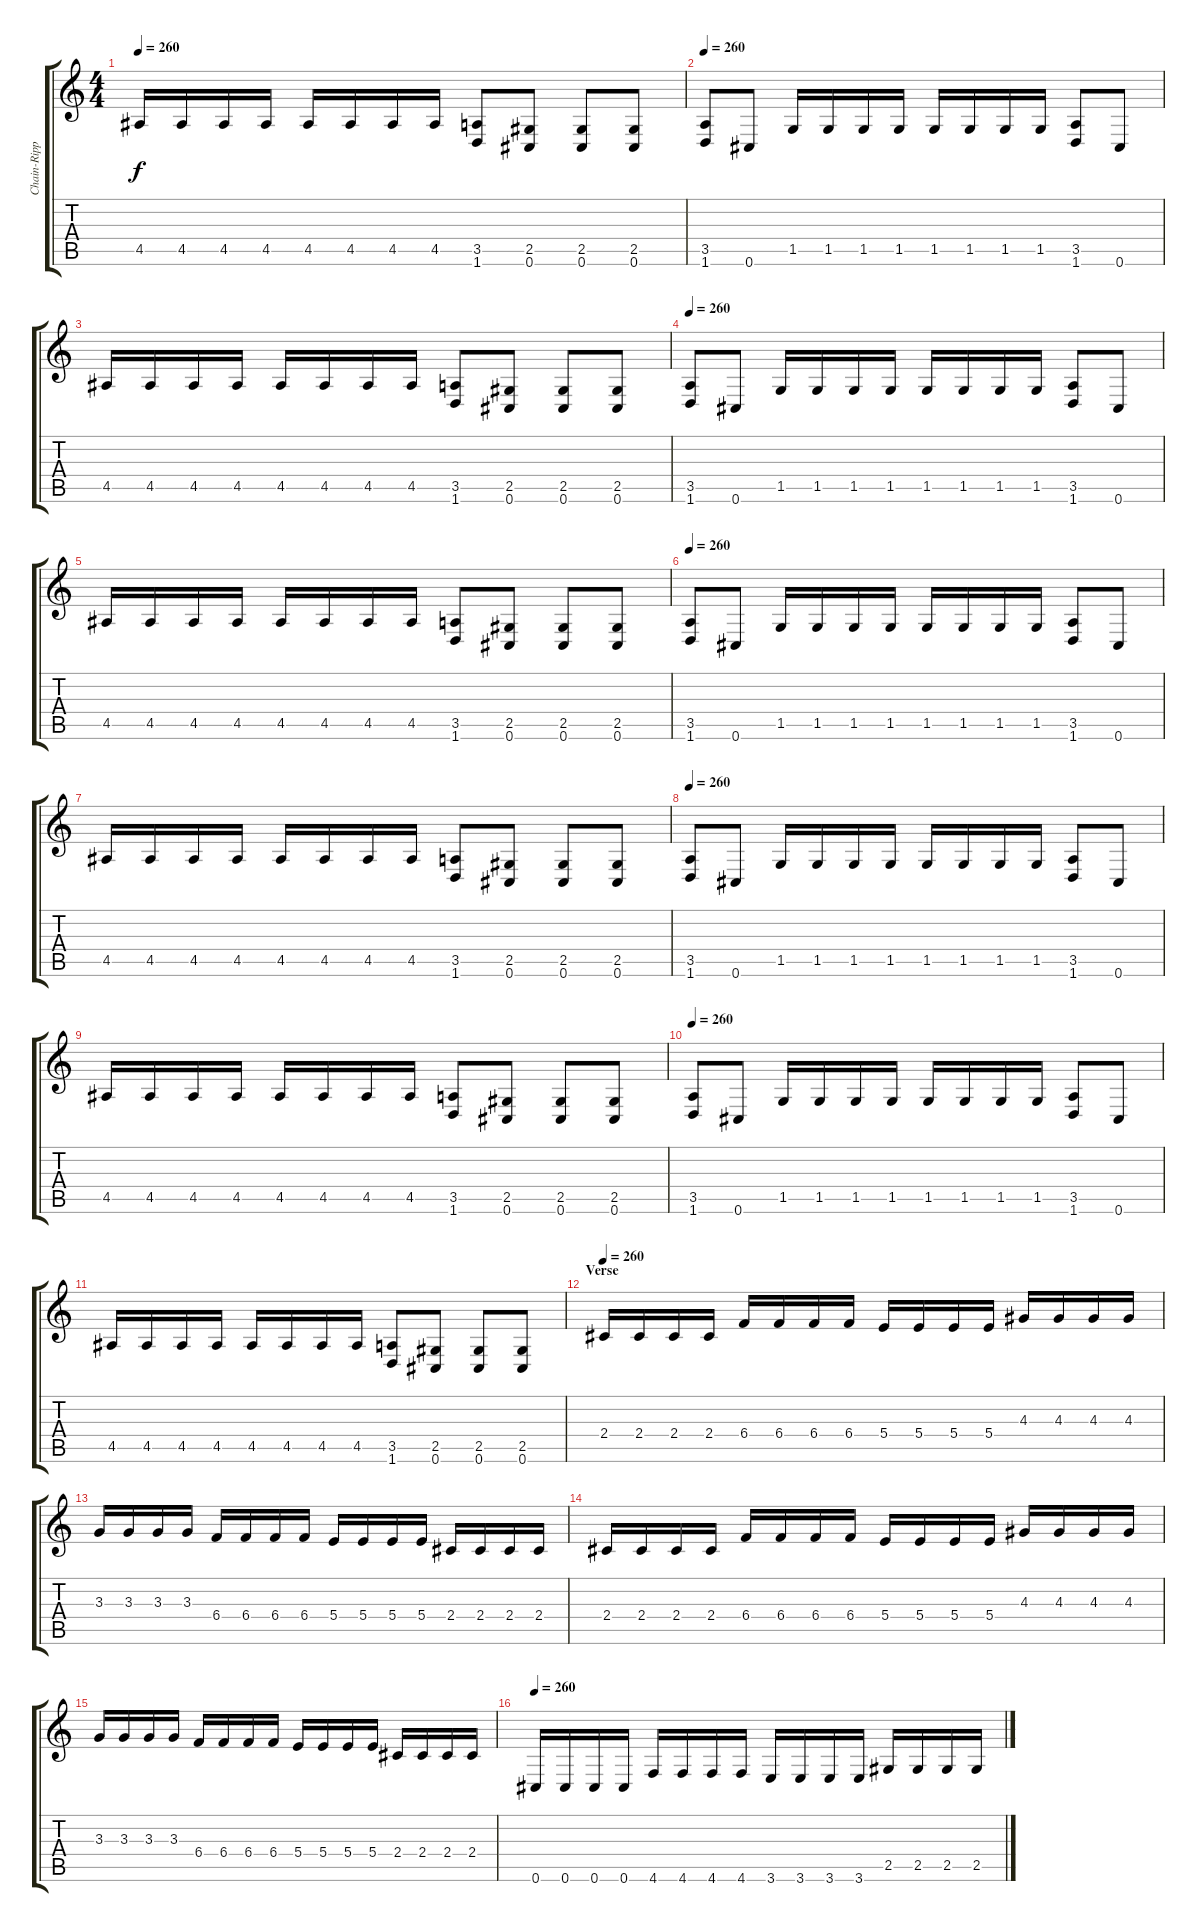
\track ("Chain-Ripping Goresaw Corpse Digestor" "Chain-Ripp") {instrument distortionguitar}
\staff {score tabs}
\tuning (Db4 Ab3 E3 B2 Gb2 Db2) {hide}
\ts (4 4)
\tempo 260
\clef g2
\ks c
4.5.16{dy f} 4.5.16 4.5.16 4.5.16 4.5.16 4.5.16 4.5.16 4.5.16 (3.5 1.6).8 (2.5 0.6).8 (2.5 0.6).8 (2.5 0.6).8 |
\tempo 260
(3.5 1.6).8 0.6.8 1.5.16 1.5.16 1.5.16 1.5.16 1.5.16 1.5.16 1.5.16 1.5.16 (3.5 1.6).8 0.6.8 |
4.5.16 4.5.16 4.5.16 4.5.16 4.5.16 4.5.16 4.5.16 4.5.16 (3.5 1.6).8 (2.5 0.6).8 (2.5 0.6).8 (2.5 0.6).8 |
\tempo 260
(3.5 1.6).8 0.6.8 1.5.16 1.5.16 1.5.16 1.5.16 1.5.16 1.5.16 1.5.16 1.5.16 (3.5 1.6).8 0.6.8 |
4.5.16 4.5.16 4.5.16 4.5.16 4.5.16 4.5.16 4.5.16 4.5.16 (3.5 1.6).8 (2.5 0.6).8 (2.5 0.6).8 (2.5 0.6).8 |
\tempo 260
(3.5 1.6).8 0.6.8 1.5.16 1.5.16 1.5.16 1.5.16 1.5.16 1.5.16 1.5.16 1.5.16 (3.5 1.6).8 0.6.8 |
4.5.16 4.5.16 4.5.16 4.5.16 4.5.16 4.5.16 4.5.16 4.5.16 (3.5 1.6).8 (2.5 0.6).8 (2.5 0.6).8 (2.5 0.6).8 |
\tempo 260
(3.5 1.6).8 0.6.8 1.5.16 1.5.16 1.5.16 1.5.16 1.5.16 1.5.16 1.5.16 1.5.16 (3.5 1.6).8 0.6.8 |
4.5.16 4.5.16 4.5.16 4.5.16 4.5.16 4.5.16 4.5.16 4.5.16 (3.5 1.6).8 (2.5 0.6).8 (2.5 0.6).8 (2.5 0.6).8 |
\tempo 260
(3.5 1.6).8 0.6.8 1.5.16 1.5.16 1.5.16 1.5.16 1.5.16 1.5.16 1.5.16 1.5.16 (3.5 1.6).8 0.6.8 |
4.5.16 4.5.16 4.5.16 4.5.16 4.5.16 4.5.16 4.5.16 4.5.16 (3.5 1.6).8 (2.5 0.6).8 (2.5 0.6).8 (2.5 0.6).8 |
\section ("" "Verse")
\tempo 260
2.4.16 2.4.16 2.4.16 2.4.16 6.4.16 6.4.16 6.4.16 6.4.16 5.4.16 5.4.16 5.4.16 5.4.16 4.3.16 4.3.16 4.3.16 4.3.16 |
3.3.16 3.3.16 3.3.16 3.3.16 6.4.16 6.4.16 6.4.16 6.4.16 5.4.16 5.4.16 5.4.16 5.4.16 2.4.16 2.4.16 2.4.16 2.4.16 |
2.4.16 2.4.16 2.4.16 2.4.16 6.4.16 6.4.16 6.4.16 6.4.16 5.4.16 5.4.16 5.4.16 5.4.16 4.3.16 4.3.16 4.3.16 4.3.16 |
3.3.16 3.3.16 3.3.16 3.3.16 6.4.16 6.4.16 6.4.16 6.4.16 5.4.16 5.4.16 5.4.16 5.4.16 2.4.16 2.4.16 2.4.16 2.4.16 |
\tempo 260
0.6.16 0.6.16 0.6.16 0.6.16 4.6.16 4.6.16 4.6.16 4.6.16 3.6.16 3.6.16 3.6.16 3.6.16 2.5.16 2.5.16 2.5.16 2.5.16
